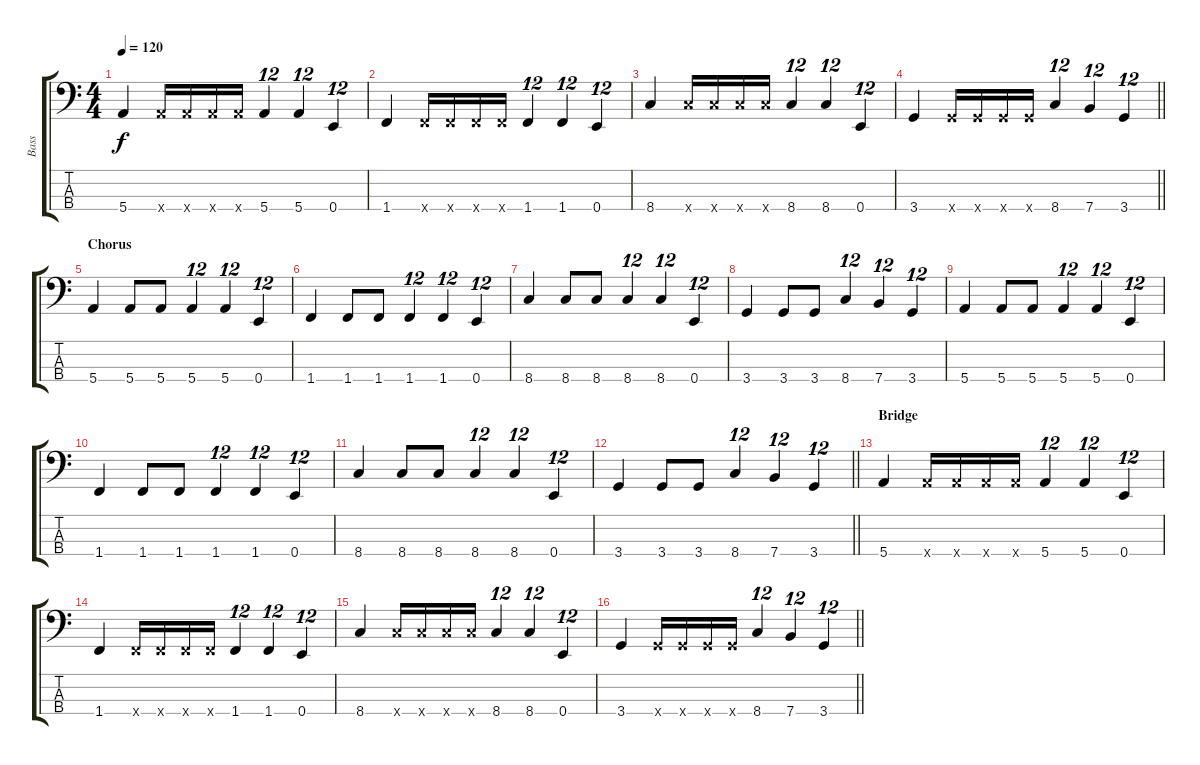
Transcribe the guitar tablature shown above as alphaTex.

\track ("Bass" "Bass") {instrument electricbasspick}
\staff {score tabs}
\tuning (G2 D2 A1 E1) {hide}
\ts (4 4)
\tempo 120
\clef f4
\ks c
5.4.4{dy f} 5.4{x}.16 5.4{x}.16 5.4{x}.16 5.4{x}.16 5.4.4{tu (12 8)} 5.4.4{tu (12 8)} 0.4.4{tu (12 8)} |
1.4.4 1.4{x}.16 1.4{x}.16 1.4{x}.16 1.4{x}.16 1.4.4{tu (12 8)} 1.4.4{tu (12 8)} 0.4.4{tu (12 8)} |
8.4.4 8.4{x}.16 8.4{x}.16 8.4{x}.16 8.4{x}.16 8.4.4{tu (12 8)} 8.4.4{tu (12 8)} 0.4.4{tu (12 8)} |
\barLineRight lightlight
3.4.4 3.4{x}.16 3.4{x}.16 3.4{x}.16 3.4{x}.16 8.4.4{tu (12 8)} 7.4.4{tu (12 8)} 3.4.4{tu (12 8)} |
\section ("" "Chorus")
5.4.4 5.4.8 5.4.8 5.4.4{tu (12 8)} 5.4.4{tu (12 8)} 0.4.4{tu (12 8)} |
1.4.4 1.4.8 1.4.8 1.4.4{tu (12 8)} 1.4.4{tu (12 8)} 0.4.4{tu (12 8)} |
8.4.4 8.4.8 8.4.8 8.4.4{tu (12 8)} 8.4.4{tu (12 8)} 0.4.4{tu (12 8)} |
3.4.4 3.4.8 3.4.8 8.4.4{tu (12 8)} 7.4.4{tu (12 8)} 3.4.4{tu (12 8)} |
5.4.4 5.4.8 5.4.8 5.4.4{tu (12 8)} 5.4.4{tu (12 8)} 0.4.4{tu (12 8)} |
1.4.4 1.4.8 1.4.8 1.4.4{tu (12 8)} 1.4.4{tu (12 8)} 0.4.4{tu (12 8)} |
8.4.4 8.4.8 8.4.8 8.4.4{tu (12 8)} 8.4.4{tu (12 8)} 0.4.4{tu (12 8)} |
\barLineRight lightlight
3.4.4 3.4.8 3.4.8 8.4.4{tu (12 8)} 7.4.4{tu (12 8)} 3.4.4{tu (12 8)} |
\section ("" "Bridge")
5.4.4 5.4{x}.16 5.4{x}.16 5.4{x}.16 5.4{x}.16 5.4.4{tu (12 8)} 5.4.4{tu (12 8)} 0.4.4{tu (12 8)} |
1.4.4 1.4{x}.16 1.4{x}.16 1.4{x}.16 1.4{x}.16 1.4.4{tu (12 8)} 1.4.4{tu (12 8)} 0.4.4{tu (12 8)} |
8.4.4 8.4{x}.16 8.4{x}.16 8.4{x}.16 8.4{x}.16 8.4.4{tu (12 8)} 8.4.4{tu (12 8)} 0.4.4{tu (12 8)} |
\barLineRight lightlight
3.4.4 3.4{x}.16 3.4{x}.16 3.4{x}.16 3.4{x}.16 8.4.4{tu (12 8)} 7.4.4{tu (12 8)} 3.4.4{tu (12 8)}
